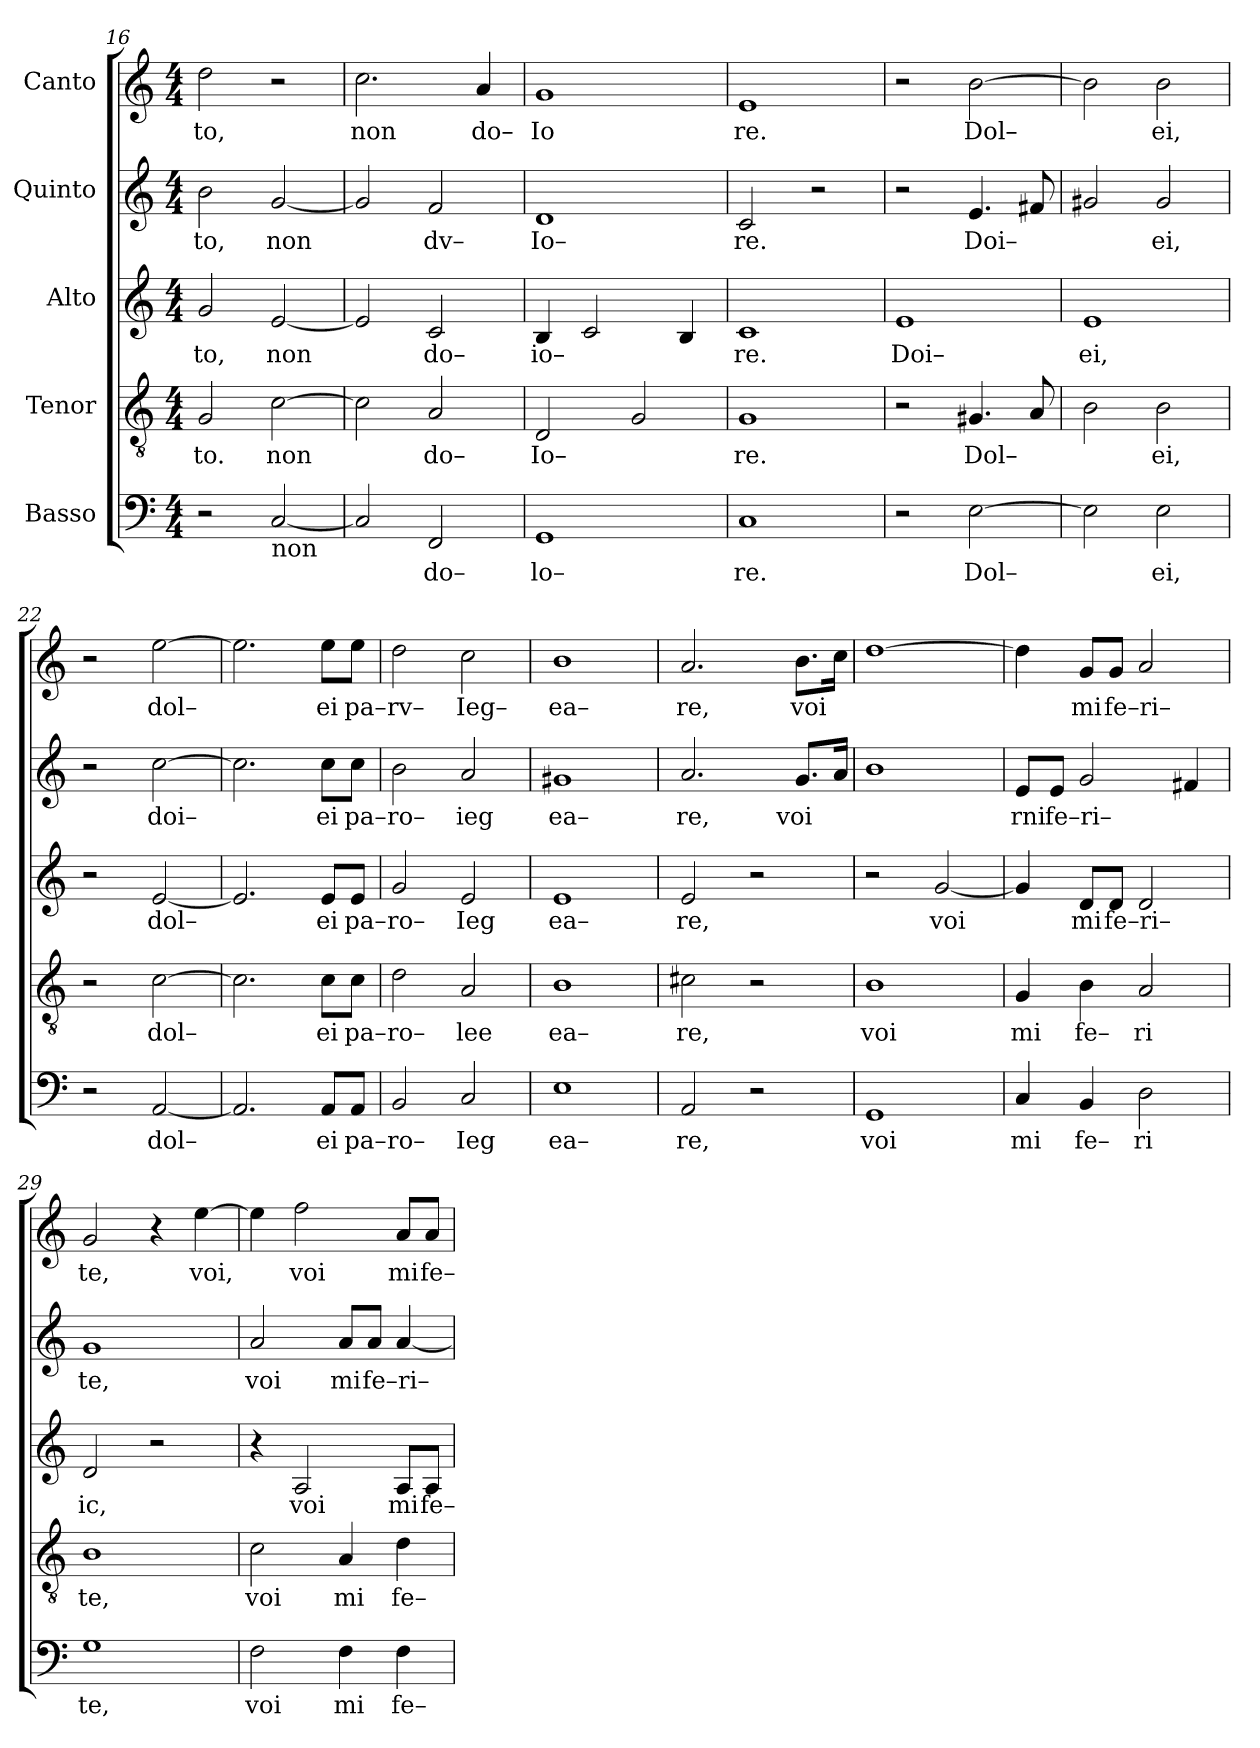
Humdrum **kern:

**kern	**text	**kern	**text	**kern	**text	**kern	**text	**kern	**text
*part5	*part5	*part4	*part4	*part3	*part3	*part2	*part2	*part1	*part1
*staff5	*staff5	*staff4	*staff4	*staff3	*staff3	*staff2	*staff2	*staff1	*staff1
*I"Basso	*	*I"Tenor	*	*I"Alto	*	*I"Quinto	*	*I"Canto	*
*clefF4	*	*clefGv2	*	*clefG2	*	*clefG2	*	*clefG2	*
*k[]	*	*k[]	*	*k[]	*	*k[]	*	*k[]	*
*M4/4	*	*M4/4	*	*M4/4	*	*M4/4	*	*M4/4	*
=16	=16	=16	=16	=16	=16	=16	=16	=16	=16
!	!	!	!LO:LY:b	!	!LO:LY:b	!	!LO:LY:b	!	!LO:LY:b
2r	.	2G/	to.	2g/	to,	2b\	to,	2dd\	to,
!LO:TX:b:t=non	!	!	!	!	!	!	!	!	!
!	!	!	!LO:LY:b	!	!LO:LY:b	!	!LO:LY:b	!	!
[2C/	.	[2c\	non	[2e/	non	[2g/	non	2r	.
=17	=17	=17	=17	=17	=17	=17	=17	=17	=17
!	!	!	!	!	!	!	!	!	!LO:LY:b
2C/]	.	2c\]	.	2e/]	.	2g/]	.	2.cc\	non
!	!LO:LY:b	!	!LO:LY:b	!	!LO:LY:b	!	!LO:LY:b	!	!
2FF/	do–	2A/	do–	2c/	do–	2f/	dv–	.	.
!	!	!	!	!	!	!	!	!	!LO:LY:b
.	.	.	.	.	.	.	.	4a/	do–
=18	=18	=18	=18	=18	=18	=18	=18	=18	=18
!	!LO:LY:b	!	!LO:LY:b	!	!LO:LY:b	!	!LO:LY:b	!	!LO:LY:b
1GG	lo–	2D/	Io–	4B/	io–	1d	Io–	1g	Io
.	.	.	.	2c/	.	.	.	.	.
.	.	2G/	.	.	.	.	.	.	.
.	.	.	.	4B/	.	.	.	.	.
=19	=19	=19	=19	=19	=19	=19	=19	=19	=19
!	!LO:LY:b	!	!LO:LY:b	!	!LO:LY:b	!	!LO:LY:b	!	!LO:LY:b
1C	re.	1G	re.	1c	re.	2c/	re.	1e	re.
.	.	.	.	.	.	2r	.	.	.
=20	=20	=20	=20	=20	=20	=20	=20	=20	=20
!	!	!	!	!	!LO:LY:b	!	!	!	!
2r	.	2r	.	1e	Doi–	2r	.	2r	.
!	!LO:LY:b	!	!LO:LY:b	!	!	!	!LO:LY:b	!	!LO:LY:b
[2E\	Dol–	4.G#X/	Dol–	.	.	4.e/	Doi–	[2b\	Dol–
.	.	8A/	.	.	.	8f#X/	.	.	.
=21	=21	=21	=21	=21	=21	=21	=21	=21	=21
!	!	!	!	!	!LO:LY:b	!	!	!	!
2E\]	.	2B\	.	1e	ei,	2g#X/	.	2b\]	.
!	!LO:LY:b	!	!LO:LY:b	!	!	!	!LO:LY:b	!	!LO:LY:b
2E\	ei,	2B\	ei,	.	.	2g#/	ei,	2b\	ei,
=22	=22	=22	=22	=22	=22	=22	=22	=22	=22
2r	.	2r	.	2r	.	2r	.	2r	.
!	!LO:LY:b	!	!LO:LY:b	!	!LO:LY:b	!	!LO:LY:b	!	!LO:LY:b
[2AA/	dol–	[2c\	dol–	[2e/	dol–	[2cc\	doi–	[2ee\	dol–
=23	=23	=23	=23	=23	=23	=23	=23	=23	=23
2.AA/]	.	2.c\]	.	2.e/]	.	2.cc\]	.	2.ee\]	.
!	!LO:LY:b	!	!LO:LY:b	!	!LO:LY:b	!	!LO:LY:b	!	!LO:LY:b
8AA/L	ei	8c\L	ei	8e/L	ei	8cc\L	ei	8ee\L	ei
!	!LO:LY:b	!	!LO:LY:b	!	!LO:LY:b	!	!LO:LY:b	!	!LO:LY:b
8AA/J	pa–	8c\J	pa–	8e/J	pa–	8cc\J	pa–	8ee\J	pa–
=24	=24	=24	=24	=24	=24	=24	=24	=24	=24
!	!LO:LY:b	!	!LO:LY:b	!	!LO:LY:b	!	!LO:LY:b	!	!LO:LY:b
2BB/	ro–	2d\	ro–	2g/	ro–	2b\	ro–	2dd\	rv–
!	!LO:LY:b	!	!LO:LY:b	!	!LO:LY:b	!	!LO:LY:b	!	!LO:LY:b
2C/	Ieg	2A/	lee	2e/	Ieg	2a/	ieg	2cc\	Ieg–
=25	=25	=25	=25	=25	=25	=25	=25	=25	=25
!	!LO:LY:b	!	!LO:LY:b	!	!LO:LY:b	!	!LO:LY:b	!	!LO:LY:b
1E	ea–	1B	ea–	1e	ea–	1g#X	ea–	1b	ea–
=26	=26	=26	=26	=26	=26	=26	=26	=26	=26
!	!LO:LY:b	!	!LO:LY:b	!	!LO:LY:b	!	!LO:LY:b	!	!LO:LY:b
2AA/	re,	2c#X\	re,	2e/	re,	2.a/	re,	2.a/	re,
2r	.	2r	.	2r	.	.	.	.	.
!	!	!	!	!	!	!	!LO:LY:b	!	!LO:LY:b
.	.	.	.	.	.	8.g/L	voi	8.b\L	voi
.	.	.	.	.	.	16a/Jk	.	16cc\Jk	.
=27	=27	=27	=27	=27	=27	=27	=27	=27	=27
!	!LO:LY:b	!	!LO:LY:b	!	!	!	!	!	!
1GG	voi	1B	voi	2r	.	1b	.	[1dd	.
!	!	!	!	!	!LO:LY:b	!	!	!	!
.	.	.	.	[2g/	voi	.	.	.	.
=28	=28	=28	=28	=28	=28	=28	=28	=28	=28
!	!LO:LY:b	!	!LO:LY:b	!	!	!	!LO:LY:b	!	!
4C/	mi	4G/	mi	4g/]	.	8e/L	rni	4dd\]	.
!	!	!	!	!	!	!	!LO:LY:b	!	!
.	.	.	.	.	.	8e/J	fe–ri–	.	.
!	!LO:LY:b	!	!LO:LY:b	!	!LO:LY:b	!	!	!	!LO:LY:b
4BB/	fe–	4B\	fe–	8d/L	mi	2g/	.	8g/L	mi
!	!	!	!	!	!LO:LY:b	!	!	!	!LO:LY:b
.	.	.	.	8d/J	fe–ri–	.	.	8g/J	fe–ri–
!	!LO:LY:b	!	!LO:LY:b	!	!	!	!	!	!
2D\	ri	2A/	ri	2d/	.	.	.	2a/	.
.	.	.	.	.	.	4f#X/	.	.	.
=29	=29	=29	=29	=29	=29	=29	=29	=29	=29
!	!LO:LY:b	!	!LO:LY:b	!	!LO:LY:b	!	!LO:LY:b	!	!LO:LY:b
1G	te,	1B	te,	2d/	ic,	1g	te,	2g/	te,
.	.	.	.	2r	.	.	.	4r	.
!	!	!	!	!	!	!	!	!	!LO:LY:b
.	.	.	.	.	.	.	.	[4ee\	voi,
=30	=30	=30	=30	=30	=30	=30	=30	=30	=30
!	!LO:LY:b	!	!LO:LY:b	!	!	!	!LO:LY:b	!	!
2F\	voi	2c\	voi	4r	.	2a/	voi	4ee\]	.
!	!	!	!	!	!LO:LY:b	!	!	!	!LO:LY:b
.	.	.	.	2A/	voi	.	.	2ff\	voi
!	!LO:LY:b	!	!LO:LY:b	!	!	!	!LO:LY:b	!	!
4F\	mi	4A/	mi	.	.	8a/L	mi	.	.
!	!	!	!	!	!	!	!LO:LY:b	!	!
.	.	.	.	.	.	8a/J	fe–ri–	.	.
!	!LO:LY:b	!	!LO:LY:b	!	!LO:LY:b	!	!	!	!LO:LY:b
4F\	fe–	4d\	fe–	8A/L	mi	[4a/	.	8a/L	mi
!	!	!	!	!	!LO:LY:b	!	!	!	!LO:LY:b
.	.	.	.	8A/J	fe–	.	.	8a/J	fe–
=	=	=	=	=	=	=	=	=	=
*-	*-	*-	*-	*-	*-	*-	*-	*-	*-
